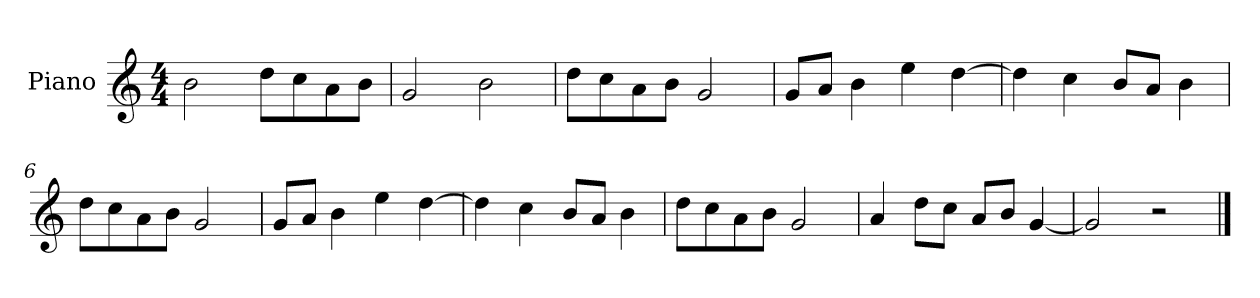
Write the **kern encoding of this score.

**kern
*part1
*staff1
*I"Piano
*I'P-no
*clefG2
*k[]
*M4/4
*MM90
=1
2b\
8dd\L
8cc\
8a\
8b\J
=2
2g/
2b\
=3
8dd\L
8cc\
8a\
8b\J
2g/
=4
8g/L
8a/J
4b\
4ee\
[4dd\
=5
4dd\]
4cc\
8b/L
8a/J
4b\
=6
8dd\L
8cc\
8a\
8b\J
2g/
=7
8g/L
8a/J
4b\
4ee\
[4dd\
=8
4dd\]
4cc\
8b/L
8a/J
4b\
!!LO:LB:g=z
=9
8dd\L
8cc\
8a\
8b\J
2g/
=10
4a/
8dd\L
8cc\J
8a/L
8b/J
[4g/
=11
2g/]
2r
==
*-
